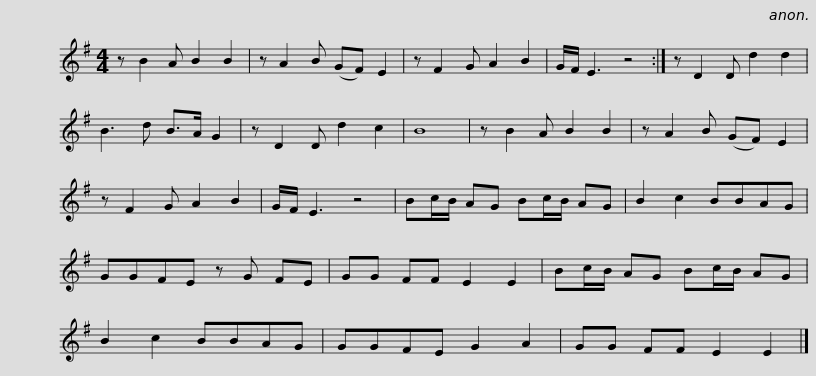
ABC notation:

X:1
L:1/8
M:4/4
I:linebreak $
K:Emin
V:1 treble
V:1
 z B2 A B2 B2 | z A2 B (GF) E2 | z F2 G A2 B2 | G/F/ E3 z4 :| z D2 D d2 d2 | %5
 B3 d B>A G2 | z D2 D d2 c2 | B8 |$ z B2 A B2 B2 | z A2 B (GF) E2 | %10
 z F2 G A2 B2 | G/F/ E3 z4 | Bc/B/ AG Bc/B/ AG | B2 c2 BBAG | GGFE z G FE |$ %15
 GG FF E2 E2 | Bc/B/ AG Bc/B/ AG | B2 c2 BBAG | GGFE G2 A2 | GG FF E2 E2 |] %20
